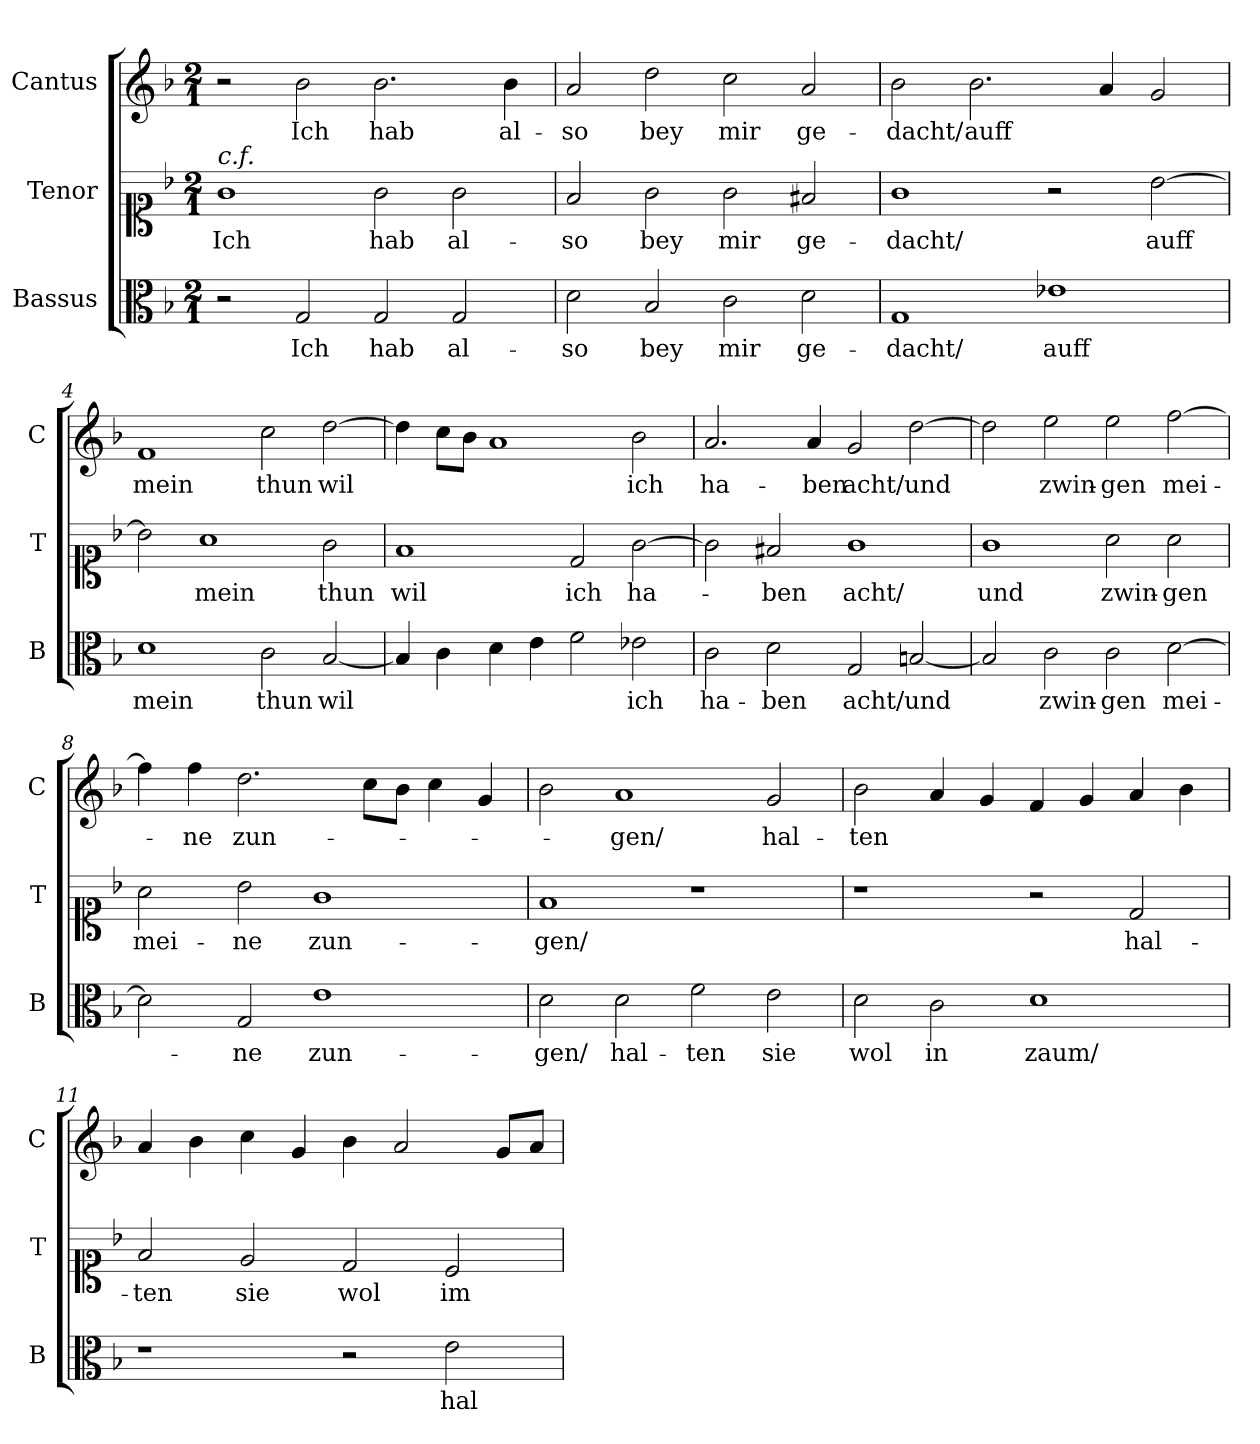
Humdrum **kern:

**kern	**text	**kern	**text	**kern	**text
*part3	*part3	*part2	*part2	*part1	*part1
*staff3	*staff3	*staff2	*staff2	*staff1	*staff1
*I"Bassus	*	*I"Tenor	*	*I"Cantus	*
*I'B	*	*I'T	*	*I'C	*
*clefC3	*	*clefC1	*	*clefG2	*
*k[b-]	*	*k[b-]	*	*k[b-]	*
*G:dor	*	*G:dor	*	*G:dor	*
*M2/1	*	*M2/1	*	*M2/1	*
*MM180	*	*MM180	*	*MM180	*
=1	=1	=1	=1	=1	=1
!	!	!LO:TX:a:i:t=c.f.	!	!	!
2r	.	1g	Ich	2r	.
2G	Ich	.	.	2b-	Ich
2G	hab	2g	hab	2.b-	hab
2G	al-	2g	al-	.	.
.	.	.	.	4b-	al-
=2	=2	=2	=2	=2	=2
2d	-so	2f	so	2a	-so
2B-	bey	2g	bey	2dd	bey
2c	mir	2g	mir	2cc	mir
2d	ge-	2f#X	ge-	2a	ge-
=3	=3	=3	=3	=3	=3
1G	-dacht/	1g	-dacht/	2b-	-dacht/
.	.	.	.	2.b-	auff
1e-X	auff	2r	.	.	.
.	.	.	.	4a	.
.	.	[2b-	auff	2g	.
=4	=4	=4	=4	=4	=4
1d	mein	2b-]	.	1f	mein
.	.	1a	mein	.	.
2c	thun	.	.	2cc	thun
[2B-	wil	2g	thun	[2dd	wil
=5	=5	=5	=5	=5	=5
4B-]	.	1f	wil	4dd]	.
4c	.	.	.	8cc\L	.
.	.	.	.	8b-\J	.
4d	.	.	.	1a	.
4e	.	.	.	.	.
2f	.	2d	ich	.	.
2e-X	ich	[2g	ha-	2b-	ich
=6	=6	=6	=6	=6	=6
2c	ha-	2g]	.	2.a	ha-
2d	-ben	2f#X	-ben	.	.
.	.	.	.	4a	-ben
2G	acht/	1g	acht/	2g	acht/
[2Bn	und	.	.	[2dd	und
=7	=7	=7	=7	=7	=7
2B]	.	1g	und	2dd]	.
2c	zwin-	.	.	2ee	zwin-
2c	-gen	2a	zwin-	2ee	-gen
[2d	mei-	2a	-gen	[2ff	mei-
=8	=8	=8	=8	=8	=8
2d]	.	2a	mei-	4ff]	.
.	.	.	.	4ff	-ne
2G	-ne	2b-	-ne	2.dd	zun-
1e	zun-	1g	zun-	.	.
.	.	.	.	8cc\L	.
.	.	.	.	8b-\J	.
.	.	.	.	4cc	.
.	.	.	.	4g	.
=9	=9	=9	=9	=9	=9
2d	-gen/	1f	-gen/	2b-	.
2d	hal-	.	.	1a	-gen/
2f	-ten	1r	.	.	.
2e	sie	.	.	2g	hal-
=10	=10	=10	=10	=10	=10
2d	wol	1r	.	2b-	-ten
2c	in	.	.	4a	.
.	.	.	.	4g	.
1d	zaum/	2r	.	4f	.
.	.	.	.	4g	.
.	.	2d	hal-	4a	.
.	.	.	.	4b-	.
=11	=11	=11	=11	=11	=11
1r	.	2f	-ten	4a	.
.	.	.	.	4b-	.
.	.	2e	sie	4cc	.
.	.	.	.	4g	.
2r	.	2d	wol	4b-	.
.	.	.	.	2a	.
2e	hal-	2c	im	.	.
.	.	.	.	8g/L	.
.	.	.	.	8a/J	.
=	=	=	=	=	=
*-	*-	*-	*-	*-	*-
